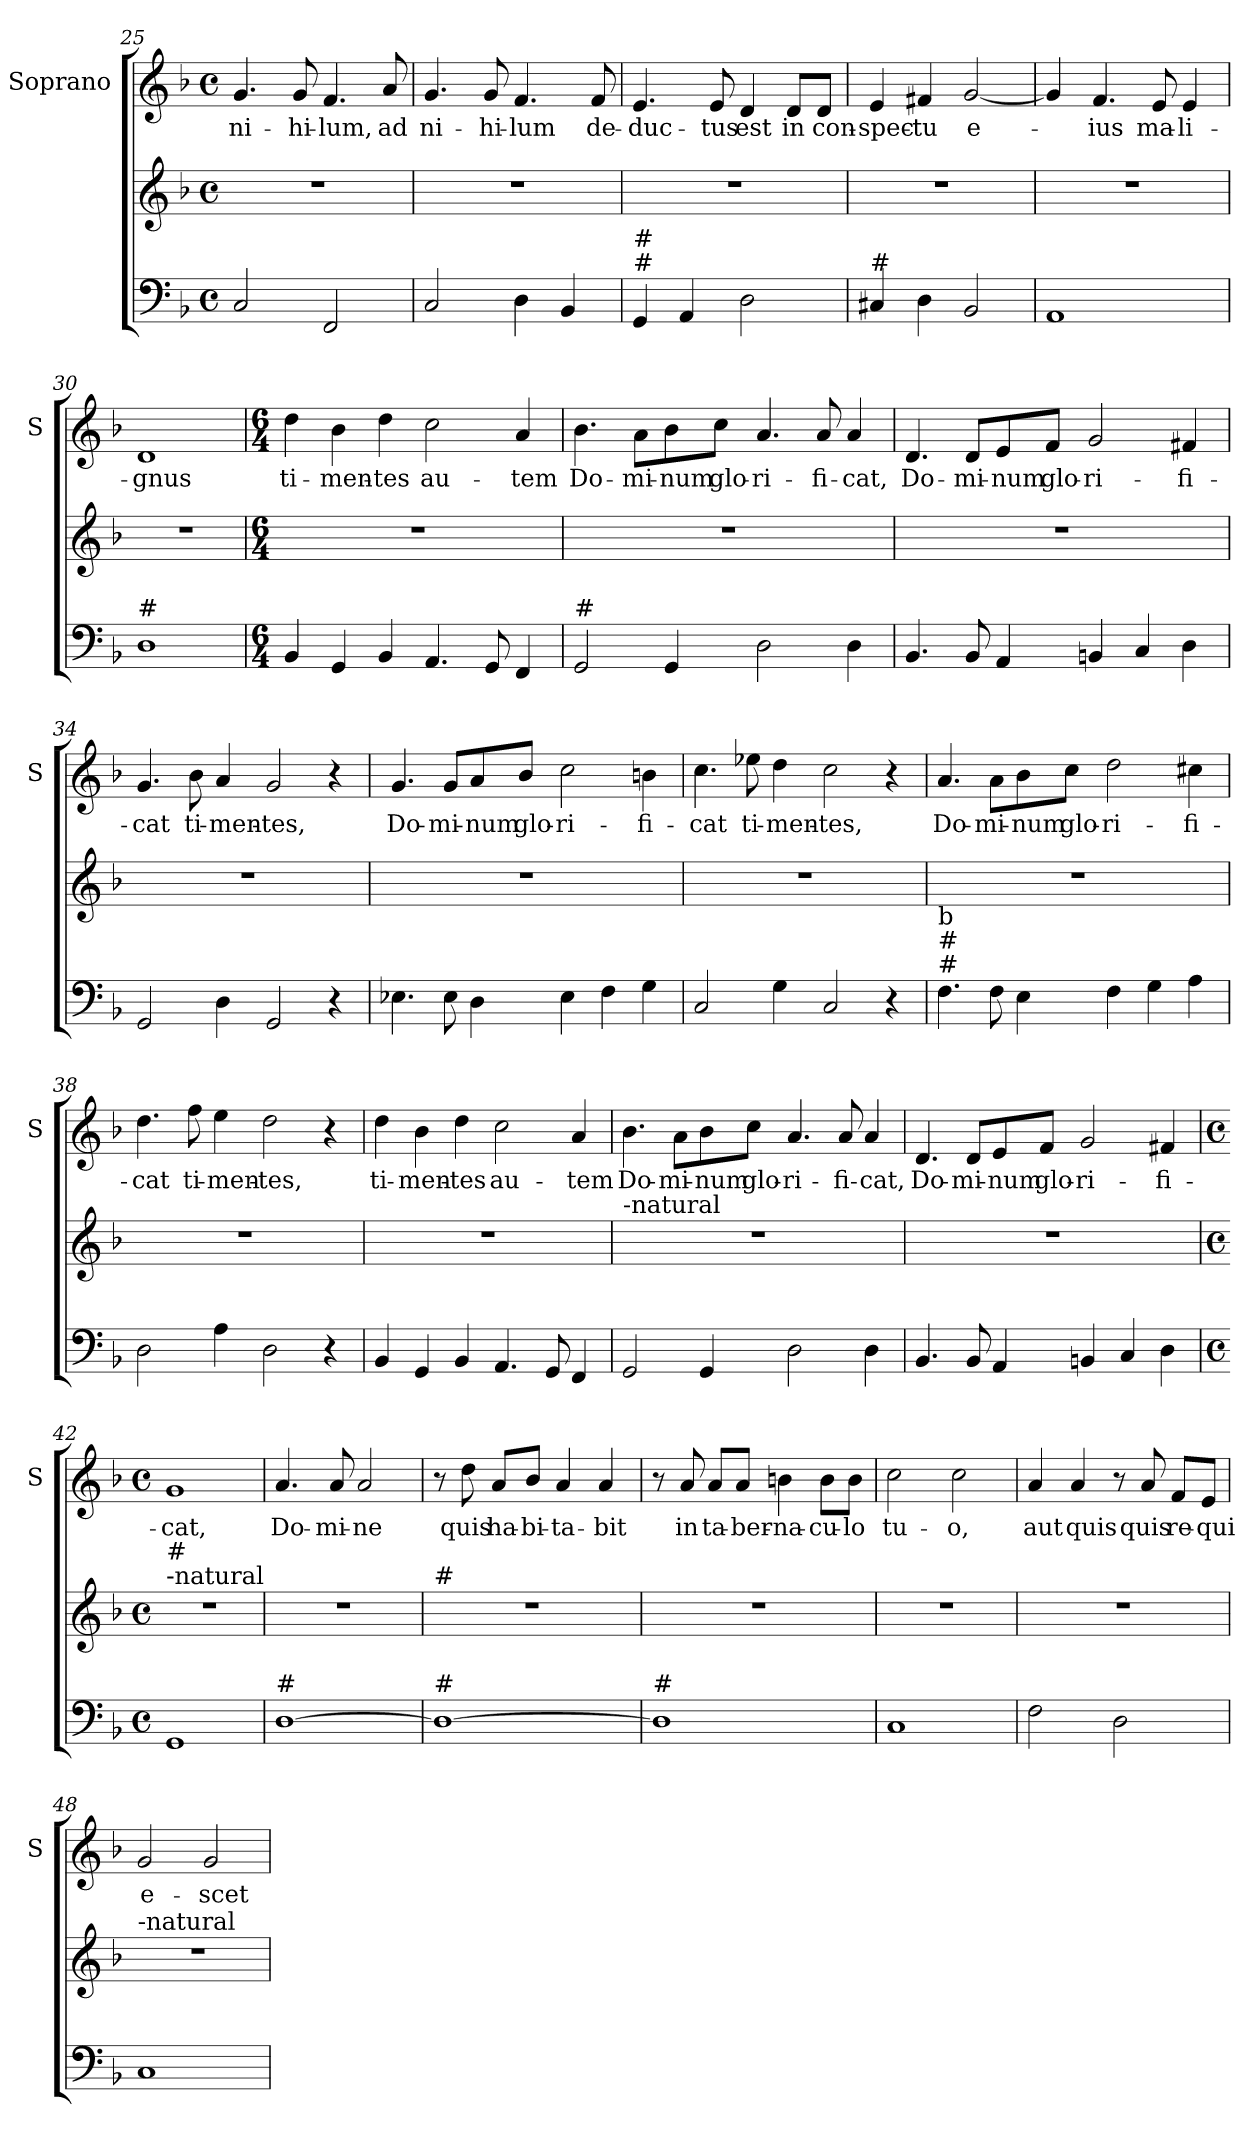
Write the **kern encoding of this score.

**kern	**kern	**kern	**text
*part2	*part2	*part1	*part1
*staff3	*staff2	*staff1	*staff1
*	*	*I"Soprano	*
*	*	*I'S	*
*clefF4	*clefG2	*clefG2	*
*k[b-]	*k[b-]	*k[b-]	*
*F:	*F:	*F:	*
*M4/4	*M4/4	*M4/4	*
*met(c)	*met(c)	*met(c)	*
=25	=25	=25	=25
!	!	!	!LO:LY:b
2C/	1r	4.g/	ni-
!	!	!	!LO:LY:b
.	.	8g/	-hi-
!	!	!	!LO:LY:b
2FF/	.	4.f/	-lum,
!	!	!	!LO:LY:b
.	.	8a/	ad
=26	=26	=26	=26
!	!	!	!LO:LY:b
2C/	1r	4.g/	ni-
!	!	!	!LO:LY:b
.	.	8g/	-hi-
!	!	!	!LO:LY:b
4D\	.	4.f/	-lum
4BB-/	.	.	.
!	!	!	!LO:LY:b
.	.	8f/	de-
=27	=27	=27	=27
!LO:TX:a:t=#	!	!	!
!LO:TX:a:t=#	!	!	!
!	!	!	!LO:LY:b
4GG/	1r	4.e/	-duc-
4AA/	.	.	.
!	!	!	!LO:LY:b
.	.	8e/	-tus
!	!	!	!LO:LY:b
2D\	.	4d/	est
!	!	!	!LO:LY:b
.	.	8d/L	in
!	!	!	!LO:LY:b
.	.	8d/J	con-
!!LO:LB:g=z
=28	=28	=28	=28
!LO:TX:a:t=#	!	!	!
!	!	!	!LO:LY:b
4C#X/	1r	4e/	-spec-
!	!	!	!LO:LY:b
4D\	.	4f#X/	-tu
!	!	!	!LO:LY:b
2BB-/	.	[2g/	e-
=29	=29	=29	=29
1AA	1r	4g/]	.
!	!	!	!LO:LY:b
.	.	4.f/	-ius
!	!	!	!LO:LY:b
.	.	8e/	ma-
!	!	!	!LO:LY:b
.	.	4e/	-li-
=30	=30	=30	=30
!LO:TX:a:t=#	!	!	!
!	!	!	!LO:LY:b
1D	1r	1d	-gnus
=31	=31	=31	=31
*M6/4	*M6/4	*M6/4	*
!	!	!	!LO:LY:b
4BB-/	1.r	4dd\	ti-
!	!	!	!LO:LY:b
4GG/	.	4b-\	-men-
!	!	!	!LO:LY:b
4BB-/	.	4dd\	-tes
!	!	!	!LO:LY:b
4.AA/	.	2cc\	au-
8GG/	.	.	.
!	!	!	!LO:LY:b
4FF/	.	4a/	-tem
=32	=32	=32	=32
!LO:TX:a:t=#	!	!	!
!	!	!	!LO:LY:b
2GG/	1.r	4.b-\	Do-
!	!	!	!LO:LY:b
.	.	8a\L	-mi-
!	!	!	!LO:LY:b
4GG/	.	8b-\	-num
!	!	!	!LO:LY:b
.	.	8cc\J	glo-
!	!	!	!LO:LY:b
2D\	.	4.a/	-ri-
!	!	!	!LO:LY:b
.	.	8a/	-fi-
!	!	!	!LO:LY:b
4D\	.	4a/	-cat,
!!LO:PB:g=z
=33	=33	=33	=33
!	!	!	!LO:LY:b
4.BB-/	1.r	4.d/	Do-
!	!	!	!LO:LY:b
8BB-/	.	8d/L	-mi-
!	!	!	!LO:LY:b
4AA/	.	8e/	-num
!	!	!	!LO:LY:b
.	.	8f/J	glo-
!	!	!	!LO:LY:b
4BBn/	.	2g/	-ri-
4C/	.	.	.
!	!	!	!LO:LY:b
4D\	.	4f#X/	-fi-
=34	=34	=34	=34
!	!	!	!LO:LY:b
2GG/	1.r	4.g/	-cat
!	!	!	!LO:LY:b
.	.	8b-\	ti-
!	!	!	!LO:LY:b
4D\	.	4a/	-men-
!	!	!	!LO:LY:b
2GG/	.	2g/	-tes,
4r	.	4r	.
=35	=35	=35	=35
!	!	!	!LO:LY:b
4.E-X\	1.r	4.g/	Do-
!	!	!	!LO:LY:b
8E-\	.	8g/L	-mi-
!	!	!	!LO:LY:b
4D\	.	8a/	-num
!	!	!	!LO:LY:b
.	.	8b-/J	glo-
!	!	!	!LO:LY:b
4E-\	.	2cc\	-ri-
4F\	.	.	.
!	!	!	!LO:LY:b
4G\	.	4bn\	-fi-
=36	=36	=36	=36
!	!	!	!LO:LY:b
2C/	1.r	4.cc\	-cat
!	!	!	!LO:LY:b
.	.	8ee-X\	ti-
!	!	!	!LO:LY:b
4G\	.	4dd\	-men-
!	!	!	!LO:LY:b
2C/	.	2cc\	-tes,
4r	.	4r	.
!!LO:LB:g=z
=37	=37	=37	=37
!LO:TX:a:t=#	!	!	!
!LO:TX:a:t=#	!	!	!
!LO:TX:a:t=b	!	!	!
!	!	!	!LO:LY:b
4.F\	1.r	4.a/	Do-
!	!	!	!LO:LY:b
8F\	.	8a\L	-mi-
!	!	!	!LO:LY:b
4E\	.	8b-\	-num
!	!	!	!LO:LY:b
.	.	8cc\J	glo-
!	!	!	!LO:LY:b
4F\	.	2dd\	-ri-
4G\	.	.	.
!	!	!	!LO:LY:b
4A\	.	4cc#X\	-fi-
=38	=38	=38	=38
!	!	!	!LO:LY:b
2D\	1.r	4.dd\	-cat
!	!	!	!LO:LY:b
.	.	8ff\	ti-
!	!	!	!LO:LY:b
4A\	.	4ee\	-men-
!	!	!	!LO:LY:b
2D\	.	2dd\	-tes,
4r	.	4r	.
=39	=39	=39	=39
!	!	!	!LO:LY:b
4BB-/	1.r	4dd\	ti-
!	!	!	!LO:LY:b
4GG/	.	4b-\	-men-
!	!	!	!LO:LY:b
4BB-/	.	4dd\	-tes
!	!	!	!LO:LY:b
4.AA/	.	2cc\	au-
8GG/	.	.	.
!	!	!	!LO:LY:b
4FF/	.	4a/	-tem
=40	=40	=40	=40
!	!LO:TX:a:t=-natural	!	!
!	!	!	!LO:LY:b
2GG/	1.r	4.b-\	Do-
!	!	!	!LO:LY:b
.	.	8a\L	-mi-
!	!	!	!LO:LY:b
4GG/	.	8b-\	-num
!	!	!	!LO:LY:b
.	.	8cc\J	glo-
!	!	!	!LO:LY:b
2D\	.	4.a/	-ri-
!	!	!	!LO:LY:b
.	.	8a/	-fi-
!	!	!	!LO:LY:b
4D\	.	4a/	-cat,
!!LO:LB:g=z
=41	=41	=41	=41
!	!	!	!LO:LY:b
4.BB-/	1.r	4.d/	Do-
!	!	!	!LO:LY:b
8BB-/	.	8d/L	-mi-
!	!	!	!LO:LY:b
4AA/	.	8e/	-num
!	!	!	!LO:LY:b
.	.	8f/J	glo-
!	!	!	!LO:LY:b
4BBn/	.	2g/	-ri-
4C/	.	.	.
!	!	!	!LO:LY:b
4D\	.	4f#X/	-fi-
=42	=42	=42	=42
*M4/4	*M4/4	*M4/4	*
*met(c)	*met(c)	*met(c)	*
!	!LO:TX:a:t=-natural	!	!
!	!LO:TX:a:t=#	!	!
!	!	!	!LO:LY:b
1GG	1r	1g	-cat,
=43	=43	=43	=43
!LO:TX:a:t=#	!	!	!
!	!	!	!LO:LY:b
[1D	1r	4.a/	Do-
!	!	!	!LO:LY:b
.	.	8a/	-mi-
!	!	!	!LO:LY:b
.	.	2a/	-ne
=44	=44	=44	=44
!	!LO:TX:a:t=#	!	!
!LO:TX:a:t=#	!	!	!
1D_	1r	8r	.
!	!	!	!LO:LY:b
.	.	8dd\	quis
!	!	!	!LO:LY:b
.	.	8a/L	ha-
!	!	!	!LO:LY:b
.	.	8b-/J	-bi-
!	!	!	!LO:LY:b
.	.	4a/	-ta-
!	!	!	!LO:LY:b
.	.	4a/	-bit
!!LO:LB:g=z
=45	=45	=45	=45
!LO:TX:a:t=#	!	!	!
1D]	1r	8r	.
!	!	!	!LO:LY:b
.	.	8a/	in
!	!	!	!LO:LY:b
.	.	8a/L	ta-
!	!	!	!LO:LY:b
.	.	8a/J	-ber-
!	!	!	!LO:LY:b
.	.	4bn\	-na-
!	!	!	!LO:LY:b
.	.	8b\L	-cu-
!	!	!	!LO:LY:b
.	.	8b\J	-lo
=46	=46	=46	=46
!	!	!	!LO:LY:b
1C	1r	2cc\	tu-
!	!	!	!LO:LY:b
.	.	2cc\	-o,
=47	=47	=47	=47
!	!	!	!LO:LY:b
2F\	1r	4a/	aut
!	!	!	!LO:LY:b
.	.	4a/	quis
2D\	.	8r	.
!	!	!	!LO:LY:b
.	.	8a/	quis
!	!	!	!LO:LY:b
.	.	8f/L	re-
!	!	!	!LO:LY:b
.	.	8e/J	-qui
=48	=48	=48	=48
!	!LO:TX:a:t=-natural	!	!
!	!	!	!LO:LY:b
1C	1r	2g/	e-
!	!	!	!LO:LY:b
.	.	2g/	-scet
=	=	=	=
*-	*-	*-	*-
